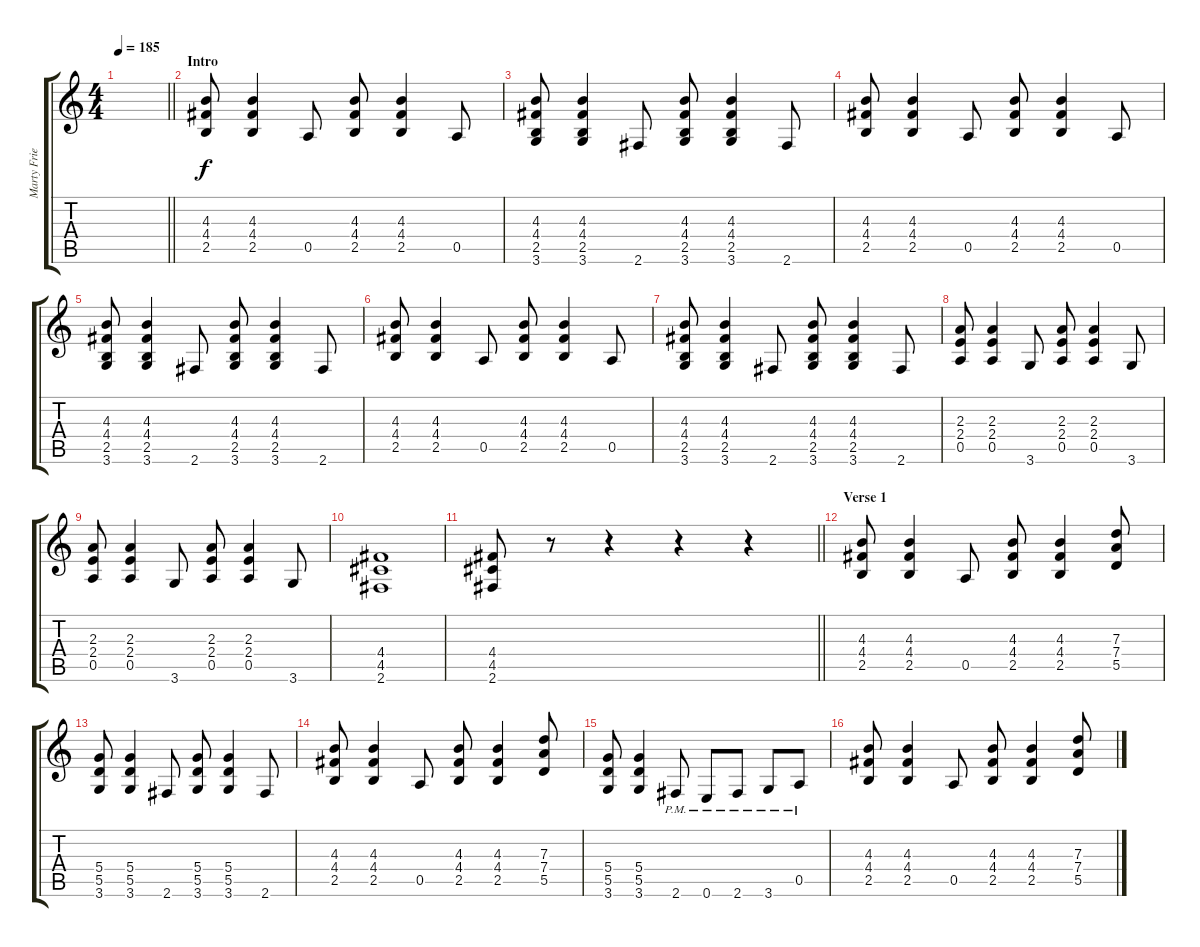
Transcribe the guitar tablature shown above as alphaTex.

\track ("Marty Friedman" "Marty Frie") {instrument overdrivenguitar}
\staff {score tabs}
\tuning (E4 B3 G3 D3 A2 E2) {hide}
\ts (4 4)
\tempo 185
\clef g2
\barLineRight lightlight
\ks c
|
\section ("" "Intro")
(4.3 4.4 2.5).8 (4.3 4.4 2.5).4 0.5.8 (4.3 4.4 2.5).8 (4.3 4.4 2.5).4 0.5.8 |
(4.3 4.4 2.5 3.6).8 (4.3 4.4 2.5 3.6).4 2.6.8 (4.3 4.4 2.5 3.6).8 (4.3 4.4 2.5 3.6).4 2.6.8 |
(4.3 4.4 2.5).8 (4.3 4.4 2.5).4 0.5.8 (4.3 4.4 2.5).8 (4.3 4.4 2.5).4 0.5.8 |
(4.3 4.4 2.5 3.6).8 (4.3 4.4 2.5 3.6).4 2.6.8 (4.3 4.4 2.5 3.6).8 (4.3 4.4 2.5 3.6).4 2.6.8 |
(4.3 4.4 2.5).8 (4.3 4.4 2.5).4 0.5.8 (4.3 4.4 2.5).8 (4.3 4.4 2.5).4 0.5.8 |
(4.3 4.4 2.5 3.6).8 (4.3 4.4 2.5 3.6).4 2.6.8 (4.3 4.4 2.5 3.6).8 (4.3 4.4 2.5 3.6).4 2.6.8 |
(2.3 2.4 0.5).8 (2.3 2.4 0.5).4 3.6.8 (2.3 2.4 0.5).8 (2.3 2.4 0.5).4 3.6.8 |
(2.3 2.4 0.5).8 (2.3 2.4 0.5).4 3.6.8 (2.3 2.4 0.5).8 (2.3 2.4 0.5).4 3.6.8 |
(4.4 4.5 2.6).1 |
\barLineRight lightlight
(4.4 4.5 2.6).8 r.8 r.4 r.4 r.4 |
\section ("" "Verse 1")
(4.3 4.4 2.5).8 (4.3 4.4 2.5).4 0.5.8 (4.3 4.4 2.5).8 (4.3 4.4 2.5).4 (7.3 7.4 5.5).8 |
(5.4 5.5 3.6).8 (5.4 5.5 3.6).4 2.6.8 (5.4 5.5 3.6).8 (5.4 5.5 3.6).4 2.6.8 |
(4.3 4.4 2.5).8 (4.3 4.4 2.5).4 0.5.8 (4.3 4.4 2.5).8 (4.3 4.4 2.5).4 (7.3 7.4 5.5).8 |
(5.4 5.5 3.6).8 (5.4 5.5 3.6).4 2.6{pm}.8 0.6{pm}.8 2.6{pm}.8 3.6{pm}.8 0.5{pm}.8 |
(4.3 4.4 2.5).8 (4.3 4.4 2.5).4 0.5.8 (4.3 4.4 2.5).8 (4.3 4.4 2.5).4 (7.3 7.4 5.5).8
